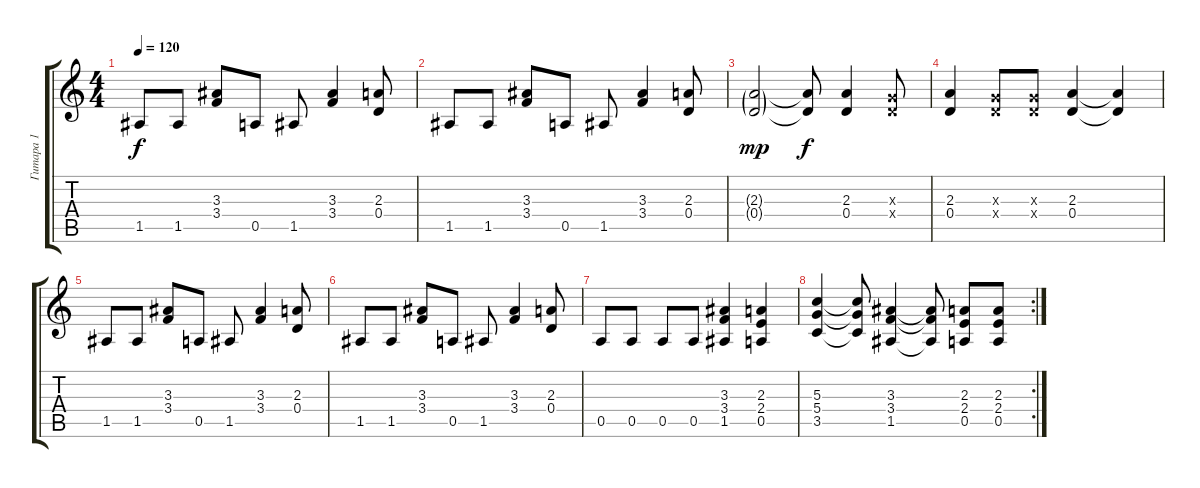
\track ("Гитара 1" "Гитара 1") {instrument distortionguitar}
\staff {score tabs}
\tuning (E4 B3 G3 D3 A2 E2) {hide}
\ts (4 4)
\tempo 120
\clef g2
\ks c
1.5.8{dy f} 1.5.8 (3.3 3.4).8 0.5.8 1.5.8 (3.3 3.4).4 (2.3 0.4).8 |
1.5.8 1.5.8 (3.3 3.4).8 0.5.8 1.5.8 (3.3 3.4).4 (2.3 0.4).8 |
(2.3{g} 0.4{g}).2{dy mp} (2.3{t} 0.4{t}).8{dy f} (2.3 0.4).4 (0.3{x} 0.4{x}).8 |
(2.3 0.4).4 (0.3{x} 0.4{x}).8 (0.3{x} 0.4{x}).8 (2.3 0.4).4 (2.3{t} 0.4{t}).4 |
1.5.8 1.5.8 (3.3 3.4).8 0.5.8 1.5.8 (3.3 3.4).4 (2.3 0.4).8 |
1.5.8 1.5.8 (3.3 3.4).8 0.5.8 1.5.8 (3.3 3.4).4 (2.3 0.4).8 |
0.5.8 0.5.8 0.5.8 0.5.8 (3.3 3.4 1.5).4 (2.3 2.4 0.5).4 |
\rc 2
(5.3 5.4 3.5).4 (5.3{t} 5.4{t} 3.5{t}).8 (3.3 3.4 1.5).4 (3.3{t} 3.4{t} 1.5{t}).8 (2.3 2.4 0.5).8 (2.3 2.4 0.5).8
